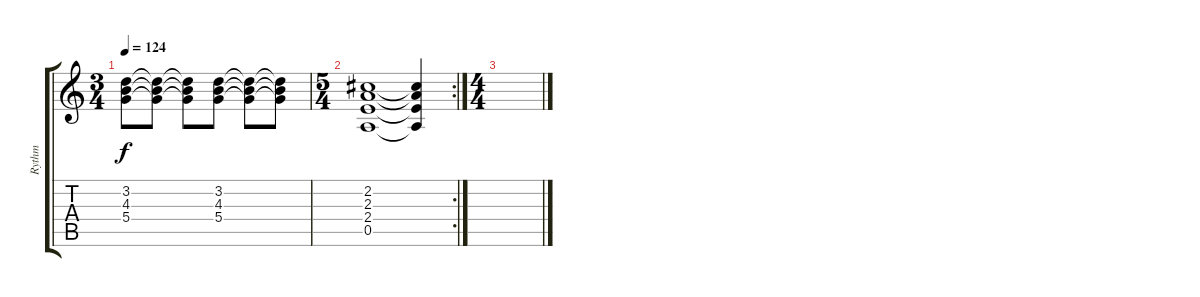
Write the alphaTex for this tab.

\track ("Rythm" "Rythm") {instrument electricguitarclean}
\staff {score tabs}
\tuning (E4 B3 G3 D3 A2 E2) {hide}
\ts (3 4)
\tempo 124
\clef g2
\ks c
(3.2 4.3 5.4).8{dy f} (3.2{t} 4.3{t} 5.4{t}).8 (3.2{t} 4.3{t} 5.4{t}).8 (3.2 4.3 5.4).8 (3.2{t} 4.3{t} 5.4{t}).8 (3.2{t} 4.3{t} 5.4{t}).8 |
\rc 2
\ts (5 4)
(2.2 2.3 2.4 0.5).1 (2.2{t} 2.3{t} 2.4{t} 0.5{t}).4 |
\ts (4 4)
